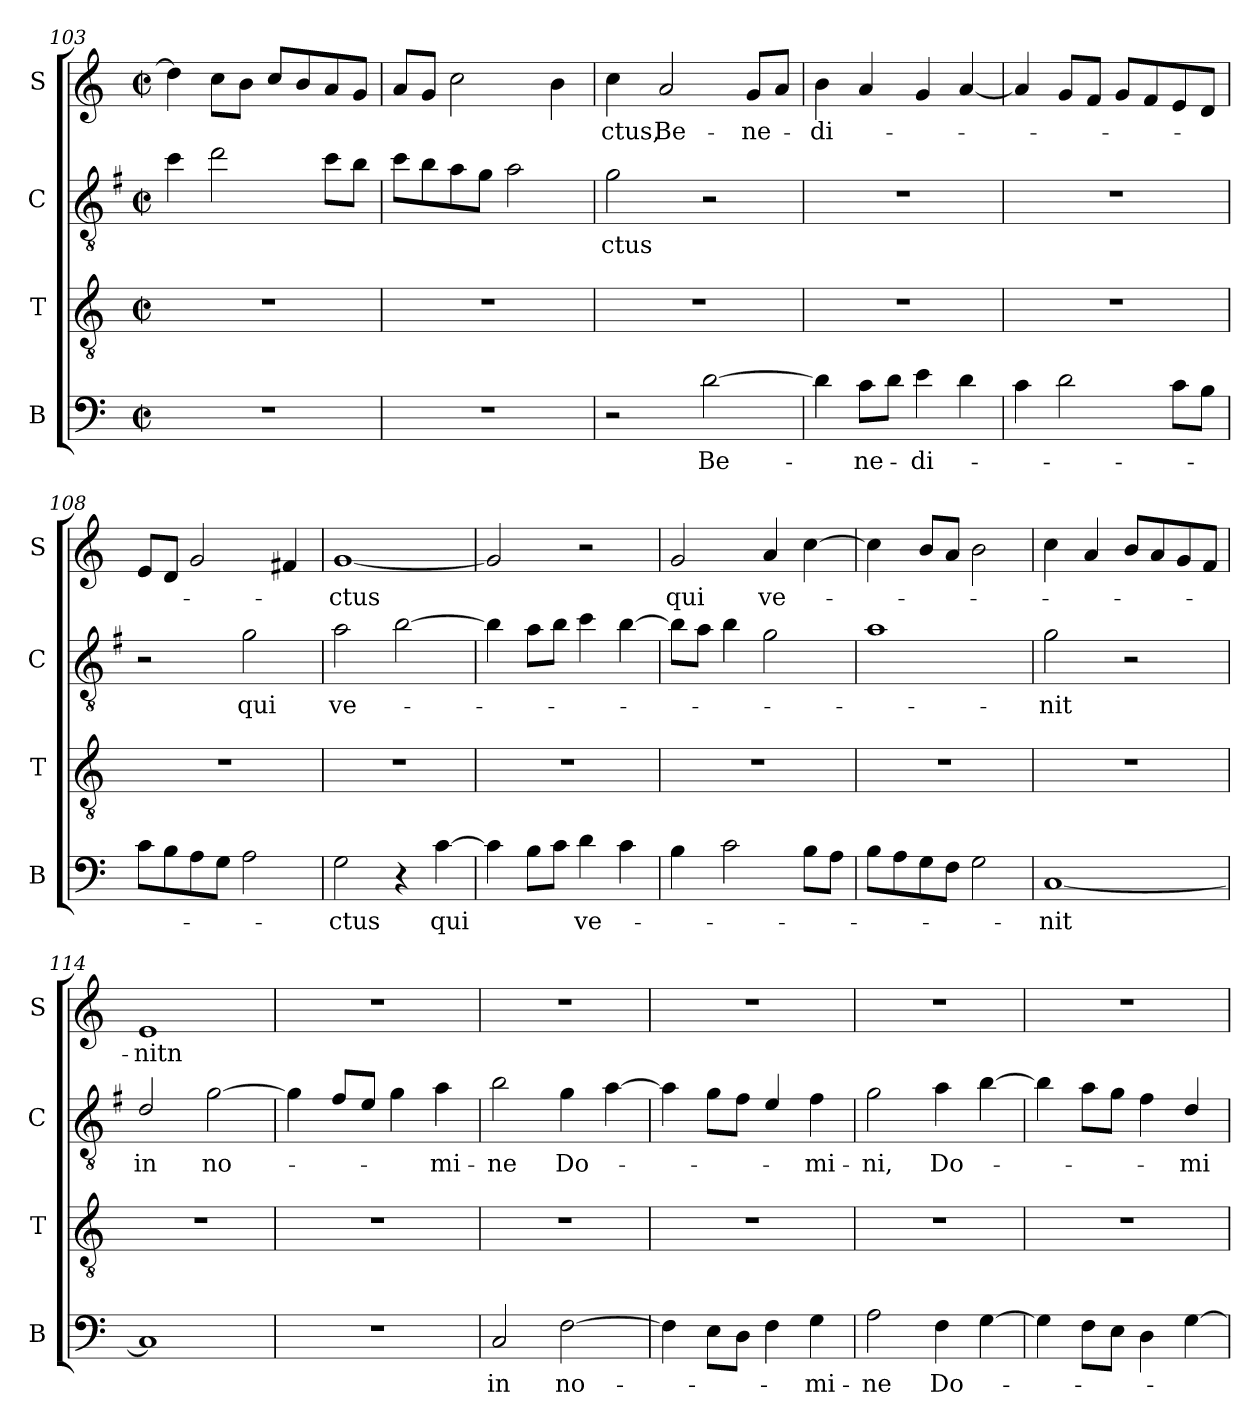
**kern	**text	**kern	**kern	**text	**kern	**text
*part4	*part4	*part3	*part2	*part2	*part1	*part1
*staff4	*staff4	*staff3	*staff2	*staff2	*staff1	*staff1
*I"B	*	*I"T	*I"C	*	*I"S	*
*I'B	*	*I'T	*I'C	*	*I'S	*
*clefF4	*	*clefGv2	*clefGv2	*	*clefG2	*
*	*	*	*ITrd4c7	*	*	*
*k[]	*	*k[]	*k[]	*	*k[]	*
*M2/2	*	*M2/2	*M2/2	*	*M2/2	*
*met(c|)	*	*met(c|)	*met(c|)	*	*met(c|)	*
=103	=103	=103	=103	=103	=103	=103
1r	.	1r	4f\	.	4dd\]	.
.	.	.	2g\	.	8cc\L	.
.	.	.	.	.	8b\J	.
.	.	.	.	.	8cc/L	.
.	.	.	.	.	8b/	.
.	.	.	8f\L	.	8a/	.
.	.	.	8e\J	.	8g/J	.
=104	=104	=104	=104	=104	=104	=104
1r	.	1r	8f\L	.	8a/L	.
.	.	.	8e\	.	8g/J	.
.	.	.	8d\	.	2cc\	.
.	.	.	8c\J	.	.	.
.	.	.	2d\	.	.	.
.	.	.	.	.	4b\	.
=105	=105	=105	=105	=105	=105	=105
!	!	!	!	!LO:LY:b	!	!LO:LY:b
2r	.	1r	2c\	-ctus	4cc\	-ctus,
!	!	!	!	!	!	!LO:LY:b
.	.	.	.	.	2a/	Be-
!	!LO:LY:b	!	!	!	!	!
[2d\	Be-	.	2r	.	.	.
!	!	!	!	!	!	!LO:LY:b
.	.	.	.	.	8g/L	-ne-
.	.	.	.	.	8a/J	.
!!LO:LB:g=z
=106	=106	=106	=106	=106	=106	=106
!	!	!	!	!	!	!LO:LY:b
4d\]	.	1r	1r	.	4b\	-di-
!	!LO:LY:b	!	!	!	!	!
8c\L	-ne-	.	.	.	4a/	.
8d\J	.	.	.	.	.	.
!	!LO:LY:b	!	!	!	!	!
4e\	-di-	.	.	.	4g/	.
4d\	.	.	.	.	[4a/	.
=107	=107	=107	=107	=107	=107	=107
4c\	.	1r	1r	.	4a/]	.
2d\	.	.	.	.	8g/L	.
.	.	.	.	.	8f/J	.
.	.	.	.	.	8g/L	.
.	.	.	.	.	8f/	.
8c\L	.	.	.	.	8e/	.
8B\J	.	.	.	.	8d/J	.
=108	=108	=108	=108	=108	=108	=108
8c\L	.	1r	2r	.	8e/L	.
8B\	.	.	.	.	8d/J	.
8A\	.	.	.	.	2g/	.
8G\J	.	.	.	.	.	.
!	!	!	!	!LO:LY:b	!	!
2A\	.	.	2c\	qui	.	.
.	.	.	.	.	4f#X/	.
=109	=109	=109	=109	=109	=109	=109
!	!LO:LY:b	!	!	!LO:LY:b	!	!LO:LY:b
2G\	-ctus	1r	2d\	ve-	[1g	-ctus
4r	.	.	[2e\	.	.	.
!	!LO:LY:b	!	!	!	!	!
[4c\	qui	.	.	.	.	.
=110	=110	=110	=110	=110	=110	=110
4c\]	.	1r	4e\]	.	2g/]	.
8B\L	.	.	8d\L	.	.	.
8c\J	.	.	8e\J	.	.	.
!	!LO:LY:b	!	!	!	!	!
4d\	ve-	.	4f\	.	2r	.
4c\	.	.	[4e\	.	.	.
=111	=111	=111	=111	=111	=111	=111
!	!	!	!	!	!	!LO:LY:b
4B\	.	1r	8e\L]	.	2g/	qui
.	.	.	8d\J	.	.	.
2c\	.	.	4e\	.	.	.
!	!	!	!	!	!	!LO:LY:b
.	.	.	2c\	.	4a/	ve-
8B\L	.	.	.	.	[4cc\	.
8A\J	.	.	.	.	.	.
!!LO:LB:g=z
=112	=112	=112	=112	=112	=112	=112
8B\L	.	1r	1d	.	4cc\]	.
8A\	.	.	.	.	.	.
8G\	.	.	.	.	8b/L	.
8F\J	.	.	.	.	8a/J	.
2G\	.	.	.	.	2b\	.
=113	=113	=113	=113	=113	=113	=113
!	!LO:LY:b	!	!	!LO:LY:b	!	!
[1C	-nit	1r	2c\	-nit	4cc\	.
.	.	.	.	.	4a/	.
.	.	.	2r	.	8b/L	.
.	.	.	.	.	8a/	.
.	.	.	.	.	8g/	.
.	.	.	.	.	8f/J	.
=114	=114	=114	=114	=114	=114	=114
!	!	!	!	!LO:LY:b	!	!LO:LY:b
1C]	.	1r	2G/	in	1e	-nitn
!	!	!	!	!LO:LY:b	!	!
.	.	.	[2c\	no-	.	.
=115	=115	=115	=115	=115	=115	=115
1r	.	1r	4c\]	.	1r	.
.	.	.	8B/L	.	.	.
.	.	.	8A/J	.	.	.
.	.	.	4c\	.	.	.
!	!	!	!	!LO:LY:b	!	!
.	.	.	4d\	-mi-	.	.
=116	=116	=116	=116	=116	=116	=116
!	!LO:LY:b	!	!	!LO:LY:b	!	!
2C/	in	1r	2e\	-ne	1r	.
!	!LO:LY:b	!	!	!LO:LY:b	!	!
[2F\	no-	.	4c\	Do-	.	.
.	.	.	[4d\	.	.	.
=117	=117	=117	=117	=117	=117	=117
4F\]	.	1r	4d\]	.	1r	.
8E\L	.	.	8c\L	.	.	.
8D\J	.	.	8B\J	.	.	.
4F\	.	.	4A/	.	.	.
!	!LO:LY:b	!	!	!LO:LY:b	!	!
4G\	-mi-	.	4B\	mi-	.	.
=118	=118	=118	=118	=118	=118	=118
!	!LO:LY:b	!	!	!LO:LY:b	!	!
2A\	-ne	1r	2c\	-ni,	1r	.
!	!LO:LY:b	!	!	!LO:LY:b	!	!
4F\	Do-	.	4d\	Do-	.	.
[4G\	.	.	[4e\	.	.	.
!!LO:PB:g=z
=119	=119	=119	=119	=119	=119	=119
4G\]	.	1r	4e\]	.	1r	.
8F\L	.	.	8d\L	.	.	.
8E\J	.	.	8c\J	.	.	.
4D\	.	.	4B\	.	.	.
!	!	!	!	!LO:LY:b	!	!
[4G\	.	.	4G/	-mi-	.	.
=	=	=	=	=	=	=
*-	*-	*-	*-	*-	*-	*-
